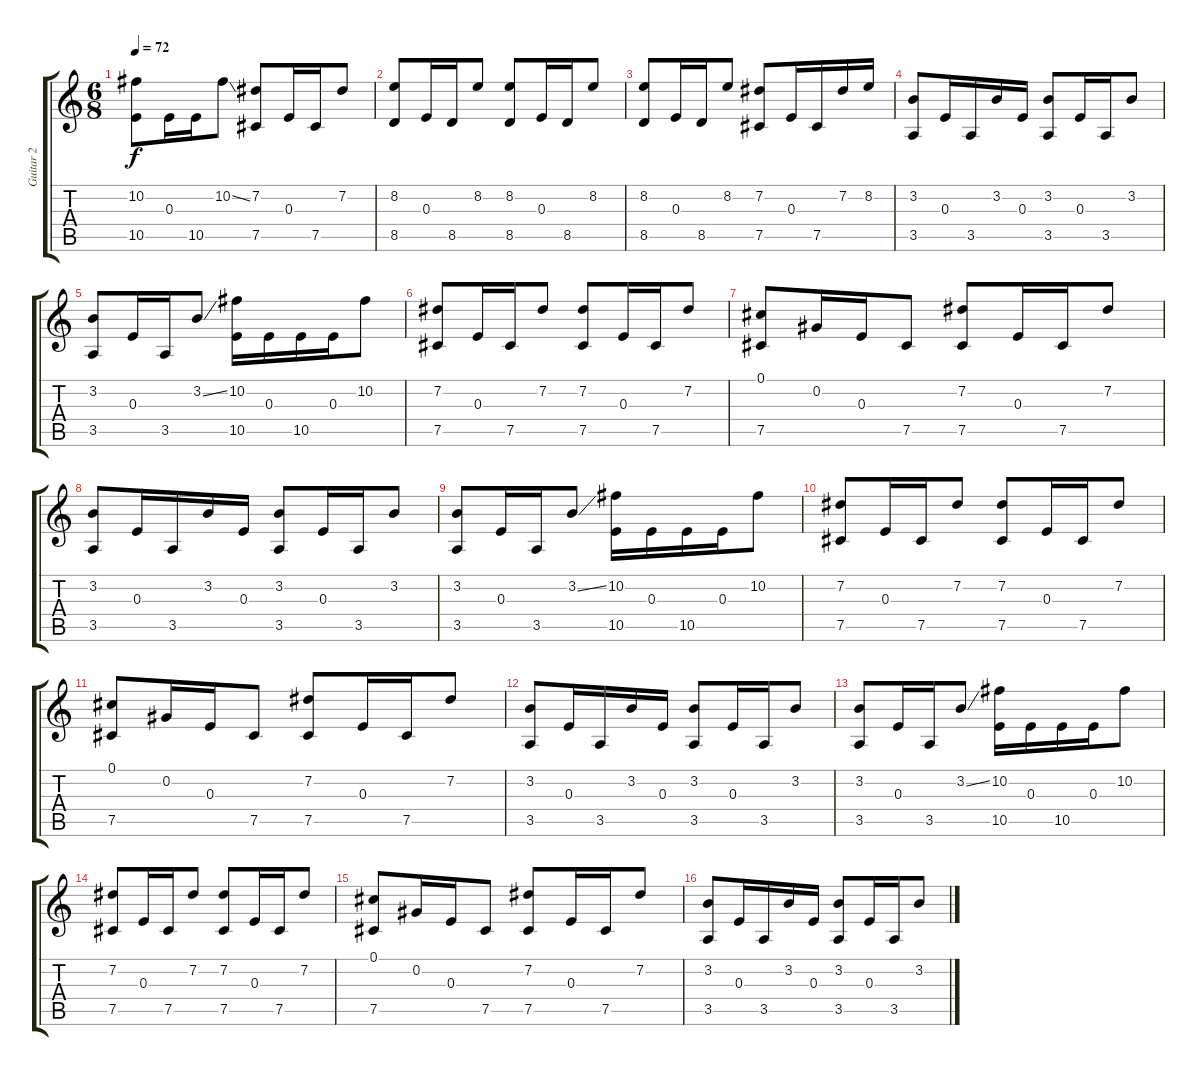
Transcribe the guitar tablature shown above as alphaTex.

\track ("Guitar 2" "Guitar 2") {instrument electricguitarclean}
\staff {score tabs}
\tuning (Db4 Ab3 E3 B2 Gb2 Db2) {hide}
\ts (6 8)
\tempo 72
\clef g2
\ks c
(10.2 10.5).8{dy f} 0.3.16 10.5.16 10.2{ss}.8 (7.2 7.5).8 0.3.16 7.5.16 7.2.8 |
(8.2 8.5).8 0.3.16 8.5.16 8.2.8 (8.2 8.5).8 0.3.16 8.5.16 8.2.8 |
(8.2 8.5).8 0.3.16 8.5.16 8.2.8 (7.2 7.5).8 0.3.16 7.5.16 7.2.16 8.2.16 |
(3.2 3.5).8 0.3.16 3.5.16 3.2.16 0.3.16 (3.2 3.5).8 0.3.16 3.5.16 3.2.8 |
(3.2 3.5).8 0.3.16 3.5.16 3.2{ss}.8 (10.2 10.5).16 0.3.16 10.5.16 0.3.16 10.2.8 |
(7.2 7.5).8 0.3.16 7.5.16 7.2.8 (7.2 7.5).8 0.3.16 7.5.16 7.2.8 |
(0.1 7.5).8 0.2.16 0.3.16 7.5.8 (7.2 7.5).8 0.3.16 7.5.16 7.2.8 |
(3.2 3.5).8 0.3.16 3.5.16 3.2.16 0.3.16 (3.2 3.5).8 0.3.16 3.5.16 3.2.8 |
(3.2 3.5).8 0.3.16 3.5.16 3.2{ss}.8 (10.2 10.5).16 0.3.16 10.5.16 0.3.16 10.2.8 |
(7.2 7.5).8 0.3.16 7.5.16 7.2.8 (7.2 7.5).8 0.3.16 7.5.16 7.2.8 |
(0.1 7.5).8 0.2.16 0.3.16 7.5.8 (7.2 7.5).8 0.3.16 7.5.16 7.2.8 |
(3.2 3.5).8 0.3.16 3.5.16 3.2.16 0.3.16 (3.2 3.5).8 0.3.16 3.5.16 3.2.8 |
(3.2 3.5).8 0.3.16 3.5.16 3.2{ss}.8 (10.2 10.5).16 0.3.16 10.5.16 0.3.16 10.2.8 |
(7.2 7.5).8 0.3.16 7.5.16 7.2.8 (7.2 7.5).8 0.3.16 7.5.16 7.2.8 |
(0.1 7.5).8 0.2.16 0.3.16 7.5.8 (7.2 7.5).8 0.3.16 7.5.16 7.2.8 |
(3.2 3.5).8 0.3.16 3.5.16 3.2.16 0.3.16 (3.2 3.5).8 0.3.16 3.5.16 3.2.8
